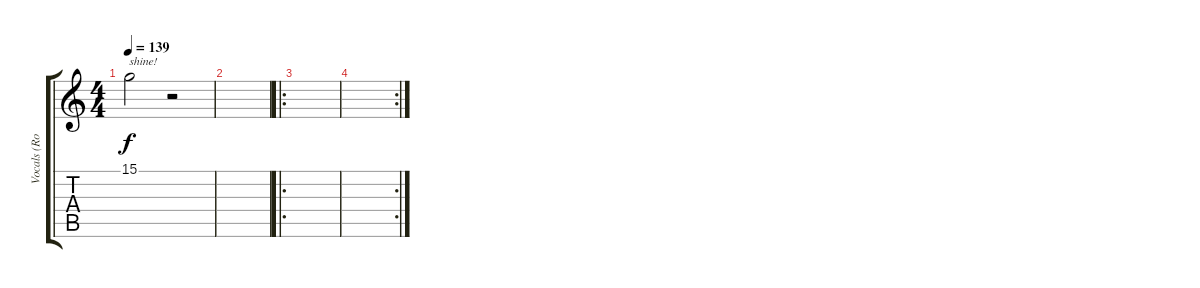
\track ("Vocals (Roger Waters)" "Vocals (Ro") {instrument voiceoohs}
\staff {score tabs}
\tuning (E4 B3 G3 D3 A2 E2) {hide}
\ts (4 4)
\tempo 139
\clef g2
\ks c
15.1.2{txt "shine!" dy f} r.2 |
|
\ro
|
\rc 2
